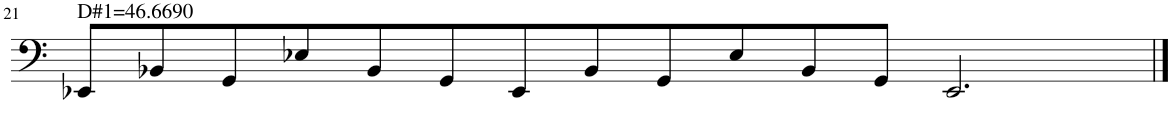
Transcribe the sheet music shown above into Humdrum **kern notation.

**kern
*part1
*staff1
*I"Piano
*I'Pno.
!!LO:PB:g=z
*clefF4
*k[]
*M9/4
=21
!LO:TX:a:t=D#1=46.6690
8EE-X/L
8BB-X/
8GG/
8E-X/
8BB-/
8GG/
8EE-/
8BB-/
8GG/
8E-/
8BB-/
8GG/J
2.EE-/
==
*-
